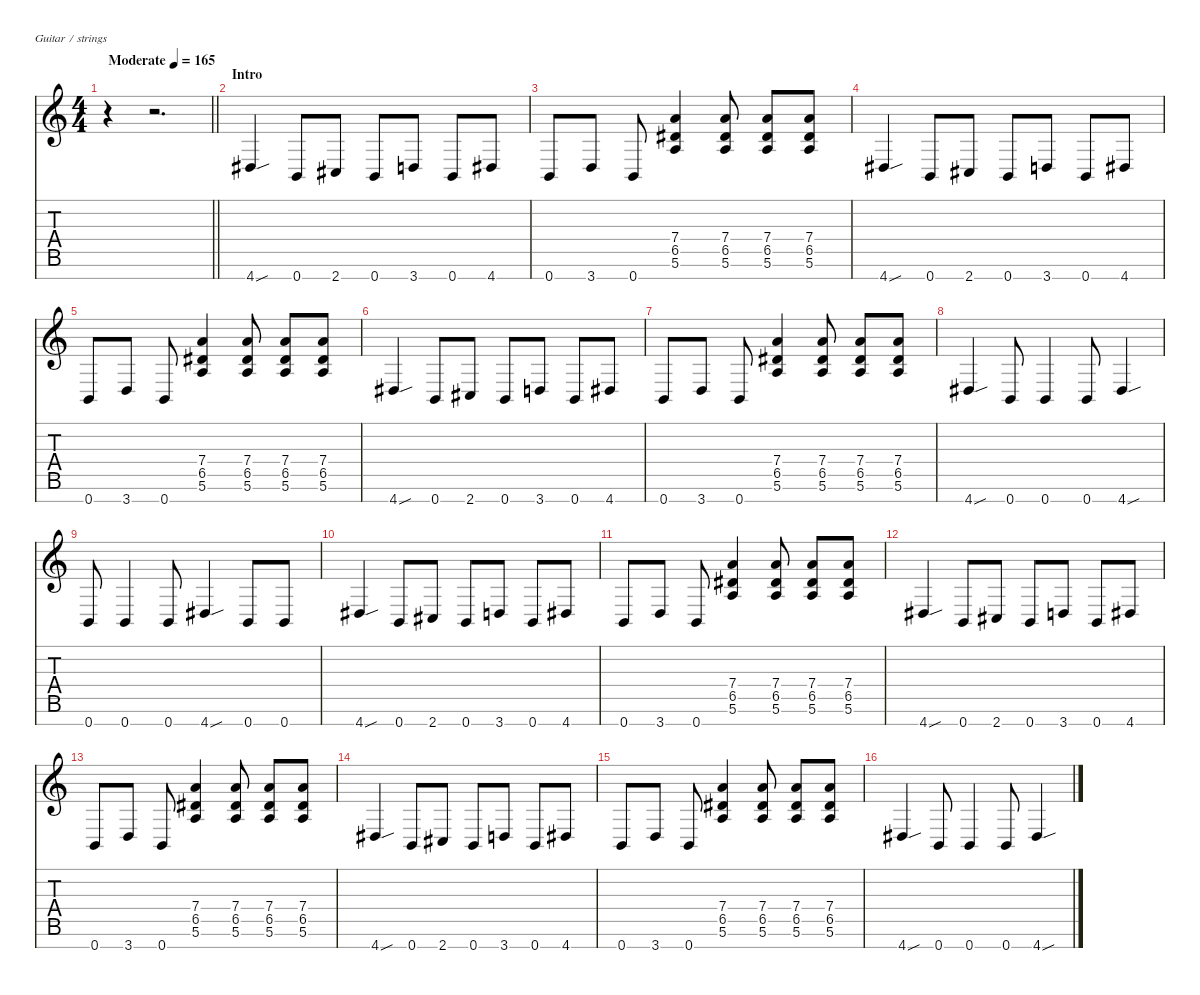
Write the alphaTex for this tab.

\defaultSystemsLayout 4
\hideDynamics
\bracketExtendMode nobrackets
\singleTrackTrackNamePolicy hidden
\multiTrackTrackNamePolicy hidden
\firstSystemTrackNameMode fullname
\firstSystemTrackNameOrientation horizontal
\otherSystemsTrackNameOrientation horizontal
\track ("Guitar 1" "dist.guit.") {instrument distortionguitar}
\staff {score tabs}
\tuning (E4 B3 G3 D3 A2 E2 B1)
\ts (4 4)
\beaming (8 2 2 2 2)
\tempo (165 "Moderate")
\clef g2
\barLineRight lightlight
\ks c
r.4{dy f instrument distortionguitar beam Down} r.2{d beam Down} |
\section ("" "Intro")
4.7{sou acc #}.4{beam Up} 0.7.8{beam Up} 2.7{acc #}.8{beam Up} 0.7.8{beam Up} 3.7.8{beam Up} 0.7.8{beam Up} 4.7{acc #}.8{beam Up} |
0.7.8{beam Up} 3.7.8{beam Up} 0.7.8{beam Up} (7.4 6.5{acc #} 5.6).4{beam Up} (7.4 6.5{acc #} 5.6).8{beam Up} (7.4 6.5{acc #} 5.6).8{beam Up} (7.4 6.5{acc #} 5.6).8{beam Up} |
4.7{sou acc #}.4{beam Up} 0.7.8{beam Up} 2.7{acc #}.8{beam Up} 0.7.8{beam Up} 3.7.8{beam Up} 0.7.8{beam Up} 4.7{acc #}.8{beam Up} |
0.7.8{beam Up} 3.7.8{beam Up} 0.7.8{beam Up} (7.4 6.5{acc #} 5.6).4{beam Up} (7.4 6.5{acc #} 5.6).8{beam Up} (7.4 6.5{acc #} 5.6).8{beam Up} (7.4 6.5{acc #} 5.6).8{beam Up} |
4.7{sou acc #}.4{beam Up} 0.7.8{beam Up} 2.7{acc #}.8{beam Up} 0.7.8{beam Up} 3.7.8{beam Up} 0.7.8{beam Up} 4.7{acc #}.8{beam Up} |
0.7.8{beam Up} 3.7.8{beam Up} 0.7.8{beam Up} (7.4 6.5{acc #} 5.6).4{beam Up} (7.4 6.5{acc #} 5.6).8{beam Up} (7.4 6.5{acc #} 5.6).8{beam Up} (7.4 6.5{acc #} 5.6).8{beam Up} |
4.7{sou acc #}.4{beam Up} 0.7.8{beam Up} 0.7.4{beam Up} 0.7.8{beam Up} 4.7{sou acc #}.4{beam Up} |
0.7.8{beam Up} 0.7.4{beam Up} 0.7.8{beam Up} 4.7{sou acc #}.4{beam Up} 0.7.8{beam Up} 0.7.8{beam Up} |
4.7{sou acc #}.4{beam Up} 0.7.8{beam Up} 2.7{acc #}.8{beam Up} 0.7.8{beam Up} 3.7.8{beam Up} 0.7.8{beam Up} 4.7{acc #}.8{beam Up} |
0.7.8{beam Up} 3.7.8{beam Up} 0.7.8{beam Up} (7.4 6.5{acc #} 5.6).4{beam Up} (7.4 6.5{acc #} 5.6).8{beam Up} (7.4 6.5{acc #} 5.6).8{beam Up} (7.4 6.5{acc #} 5.6).8{beam Up} |
4.7{sou acc #}.4{beam Up} 0.7.8{beam Up} 2.7{acc #}.8{beam Up} 0.7.8{beam Up} 3.7.8{beam Up} 0.7.8{beam Up} 4.7{acc #}.8{beam Up} |
0.7.8{beam Up} 3.7.8{beam Up} 0.7.8{beam Up} (7.4 6.5{acc #} 5.6).4{beam Up} (7.4 6.5{acc #} 5.6).8{beam Up} (7.4 6.5{acc #} 5.6).8{beam Up} (7.4 6.5{acc #} 5.6).8{beam Up} |
4.7{sou acc #}.4{beam Up} 0.7.8{beam Up} 2.7{acc #}.8{beam Up} 0.7.8{beam Up} 3.7.8{beam Up} 0.7.8{beam Up} 4.7{acc #}.8{beam Up} |
0.7.8{beam Up} 3.7.8{beam Up} 0.7.8{beam Up} (7.4 6.5{acc #} 5.6).4{beam Up} (7.4 6.5{acc #} 5.6).8{beam Up} (7.4 6.5{acc #} 5.6).8{beam Up} (7.4 6.5{acc #} 5.6).8{beam Up} |
4.7{sou acc #}.4{beam Up} 0.7.8{beam Up} 0.7.4{beam Up} 0.7.8{beam Up} 4.7{sou acc #}.4{beam Up}
